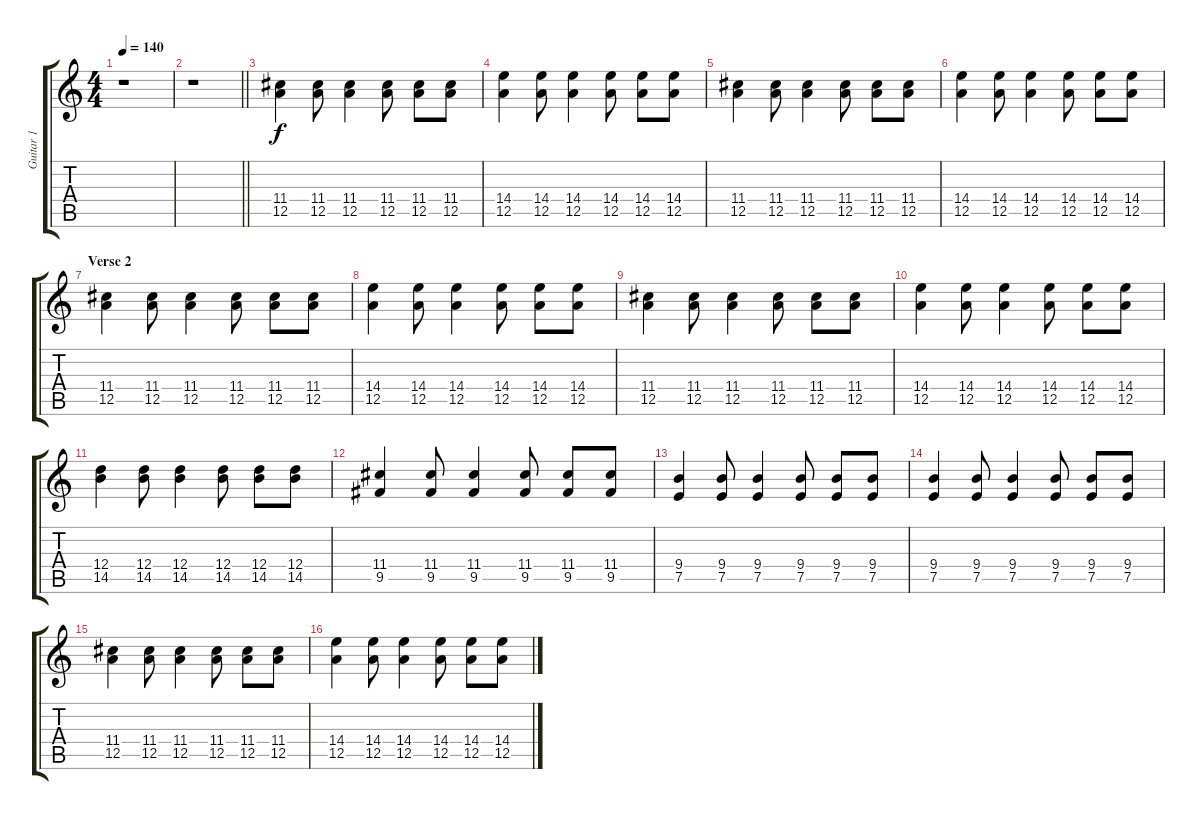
\track ("Guitar 1" "Guitar 1") {instrument electricguitarmuted}
\staff {score tabs}
\tuning (E4 B3 G3 D3 A2 E2) {hide}
\ts (4 4)
\tempo 140
\clef g2
\ks c
r.1{dy f} |
\barLineRight lightlight
r.1 |
(11.4 12.5).4 (11.4 12.5).8 (11.4 12.5).4 (11.4 12.5).8 (11.4 12.5).8 (11.4 12.5).8 |
(14.4 12.5).4 (14.4 12.5).8 (14.4 12.5).4 (14.4 12.5).8 (14.4 12.5).8 (14.4 12.5).8 |
(11.4 12.5).4 (11.4 12.5).8 (11.4 12.5).4 (11.4 12.5).8 (11.4 12.5).8 (11.4 12.5).8 |
(14.4 12.5).4 (14.4 12.5).8 (14.4 12.5).4 (14.4 12.5).8 (14.4 12.5).8 (14.4 12.5).8 |
\section ("" "Verse 2")
(11.4 12.5).4 (11.4 12.5).8 (11.4 12.5).4 (11.4 12.5).8 (11.4 12.5).8 (11.4 12.5).8 |
(14.4 12.5).4 (14.4 12.5).8 (14.4 12.5).4 (14.4 12.5).8 (14.4 12.5).8 (14.4 12.5).8 |
(11.4 12.5).4 (11.4 12.5).8 (11.4 12.5).4 (11.4 12.5).8 (11.4 12.5).8 (11.4 12.5).8 |
(14.4 12.5).4 (14.4 12.5).8 (14.4 12.5).4 (14.4 12.5).8 (14.4 12.5).8 (14.4 12.5).8 |
(12.4 14.5).4 (12.4 14.5).8 (12.4 14.5).4 (12.4 14.5).8 (12.4 14.5).8 (12.4 14.5).8 |
(11.4 9.5).4 (11.4 9.5).8 (11.4 9.5).4 (11.4 9.5).8 (11.4 9.5).8 (11.4 9.5).8 |
(9.4 7.5).4 (9.4 7.5).8 (9.4 7.5).4 (9.4 7.5).8 (9.4 7.5).8 (9.4 7.5).8 |
(9.4 7.5).4 (9.4 7.5).8 (9.4 7.5).4 (9.4 7.5).8 (9.4 7.5).8 (9.4 7.5).8 |
(11.4 12.5).4 (11.4 12.5).8 (11.4 12.5).4 (11.4 12.5).8 (11.4 12.5).8 (11.4 12.5).8 |
(14.4 12.5).4 (14.4 12.5).8 (14.4 12.5).4 (14.4 12.5).8 (14.4 12.5).8 (14.4 12.5).8
